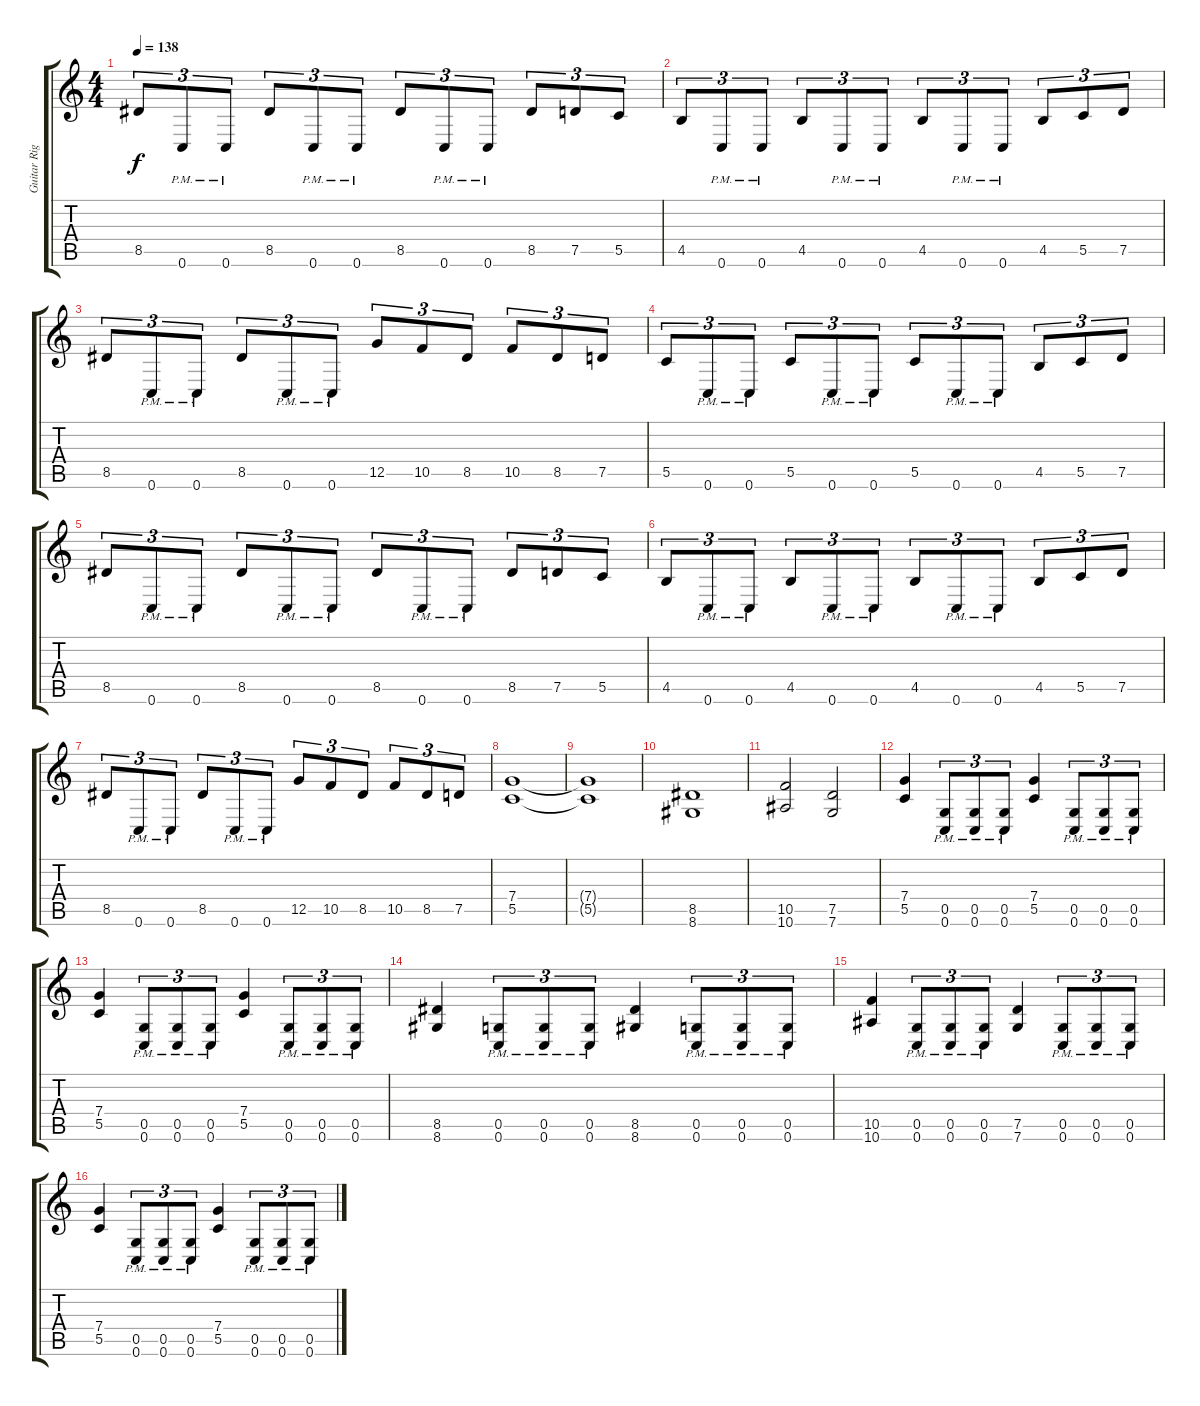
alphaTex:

\track ("Guitar Right" "Guitar Rig") {instrument overdrivenguitar}
\staff {score tabs}
\tuning (D4 A3 F3 C3 G2 C2) {hide}
\ts (4 4)
\tempo 138
\clef g2
\ks c
8.5.8{tu (3 2) dy f} 0.6{pm}.8{tu (3 2)} 0.6{pm}.8{tu (3 2)} 8.5.8{tu (3 2)} 0.6{pm}.8{tu (3 2)} 0.6{pm}.8{tu (3 2)} 8.5.8{tu (3 2)} 0.6{pm}.8{tu (3 2)} 0.6{pm}.8{tu (3 2)} 8.5.8{tu (3 2)} 7.5.8{tu (3 2)} 5.5.8{tu (3 2)} |
4.5.8{tu (3 2)} 0.6{pm}.8{tu (3 2)} 0.6{pm}.8{tu (3 2)} 4.5.8{tu (3 2)} 0.6{pm}.8{tu (3 2)} 0.6{pm}.8{tu (3 2)} 4.5.8{tu (3 2)} 0.6{pm}.8{tu (3 2)} 0.6{pm}.8{tu (3 2)} 4.5.8{tu (3 2)} 5.5.8{tu (3 2)} 7.5.8{tu (3 2)} |
8.5.8{tu (3 2)} 0.6{pm}.8{tu (3 2)} 0.6{pm}.8{tu (3 2)} 8.5.8{tu (3 2)} 0.6{pm}.8{tu (3 2)} 0.6{pm}.8{tu (3 2)} 12.5.8{tu (3 2)} 10.5.8{tu (3 2)} 8.5.8{tu (3 2)} 10.5.8{tu (3 2)} 8.5.8{tu (3 2)} 7.5.8{tu (3 2)} |
5.5.8{tu (3 2)} 0.6{pm}.8{tu (3 2)} 0.6{pm}.8{tu (3 2)} 5.5.8{tu (3 2)} 0.6{pm}.8{tu (3 2)} 0.6{pm}.8{tu (3 2)} 5.5.8{tu (3 2)} 0.6{pm}.8{tu (3 2)} 0.6{pm}.8{tu (3 2)} 4.5.8{tu (3 2)} 5.5.8{tu (3 2)} 7.5.8{tu (3 2)} |
8.5.8{tu (3 2)} 0.6{pm}.8{tu (3 2)} 0.6{pm}.8{tu (3 2)} 8.5.8{tu (3 2)} 0.6{pm}.8{tu (3 2)} 0.6{pm}.8{tu (3 2)} 8.5.8{tu (3 2)} 0.6{pm}.8{tu (3 2)} 0.6{pm}.8{tu (3 2)} 8.5.8{tu (3 2)} 7.5.8{tu (3 2)} 5.5.8{tu (3 2)} |
4.5.8{tu (3 2)} 0.6{pm}.8{tu (3 2)} 0.6{pm}.8{tu (3 2)} 4.5.8{tu (3 2)} 0.6{pm}.8{tu (3 2)} 0.6{pm}.8{tu (3 2)} 4.5.8{tu (3 2)} 0.6{pm}.8{tu (3 2)} 0.6{pm}.8{tu (3 2)} 4.5.8{tu (3 2)} 5.5.8{tu (3 2)} 7.5.8{tu (3 2)} |
8.5.8{tu (3 2)} 0.6{pm}.8{tu (3 2)} 0.6{pm}.8{tu (3 2)} 8.5.8{tu (3 2)} 0.6{pm}.8{tu (3 2)} 0.6{pm}.8{tu (3 2)} 12.5.8{tu (3 2)} 10.5.8{tu (3 2)} 8.5.8{tu (3 2)} 10.5.8{tu (3 2)} 8.5.8{tu (3 2)} 7.5.8{tu (3 2)} |
(7.4 5.5).1 |
(7.4{t} 5.5{t}).1 |
(8.5 8.6).1 |
(10.5 10.6).2 (7.5 7.6).2 |
(7.4 5.5).4 (0.5{pm} 0.6{pm}).8{tu (3 2)} (0.5{pm} 0.6{pm}).8{tu (3 2)} (0.5{pm} 0.6{pm}).8{tu (3 2)} (7.4 5.5).4 (0.5{pm} 0.6{pm}).8{tu (3 2)} (0.5{pm} 0.6{pm}).8{tu (3 2)} (0.5{pm} 0.6{pm}).8{tu (3 2)} |
(7.4 5.5).4 (0.5{pm} 0.6{pm}).8{tu (3 2)} (0.5{pm} 0.6{pm}).8{tu (3 2)} (0.5{pm} 0.6{pm}).8{tu (3 2)} (7.4 5.5).4 (0.5{pm} 0.6{pm}).8{tu (3 2)} (0.5{pm} 0.6{pm}).8{tu (3 2)} (0.5{pm} 0.6{pm}).8{tu (3 2)} |
(8.5 8.6).4 (0.5{pm} 0.6{pm}).8{tu (3 2)} (0.5{pm} 0.6{pm}).8{tu (3 2)} (0.5{pm} 0.6{pm}).8{tu (3 2)} (8.5 8.6).4 (0.5{pm} 0.6{pm}).8{tu (3 2)} (0.5{pm} 0.6{pm}).8{tu (3 2)} (0.5{pm} 0.6{pm}).8{tu (3 2)} |
(10.5 10.6).4 (0.5{pm} 0.6{pm}).8{tu (3 2)} (0.5{pm} 0.6{pm}).8{tu (3 2)} (0.5{pm} 0.6{pm}).8{tu (3 2)} (7.5 7.6).4 (0.5{pm} 0.6{pm}).8{tu (3 2)} (0.5{pm} 0.6{pm}).8{tu (3 2)} (0.5{pm} 0.6{pm}).8{tu (3 2)} |
(7.4 5.5).4 (0.5{pm} 0.6{pm}).8{tu (3 2)} (0.5{pm} 0.6{pm}).8{tu (3 2)} (0.5{pm} 0.6{pm}).8{tu (3 2)} (7.4 5.5).4 (0.5{pm} 0.6{pm}).8{tu (3 2)} (0.5{pm} 0.6{pm}).8{tu (3 2)} (0.5{pm} 0.6{pm}).8{tu (3 2)}
